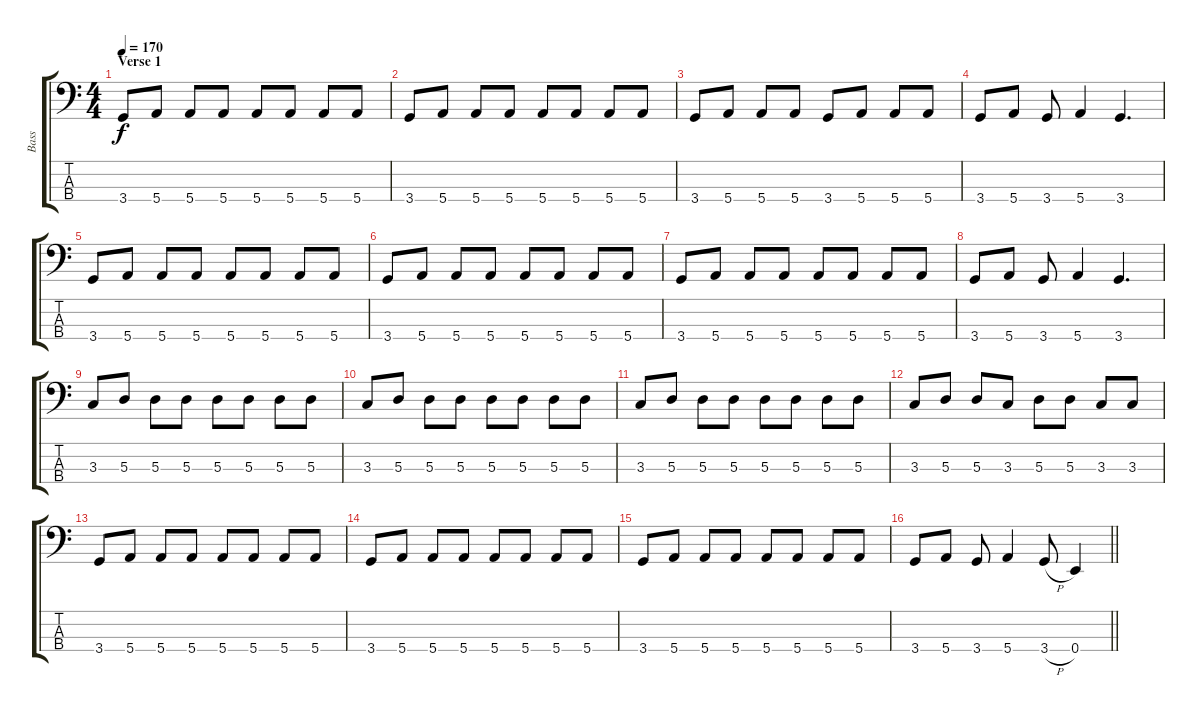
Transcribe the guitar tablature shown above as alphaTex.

\track ("Bass" "Bass") {instrument electricbassfinger}
\staff {score tabs}
\tuning (G2 D2 A1 E1) {hide}
\ts (4 4)
\section ("" "Verse 1")
\tempo 170
\clef f4
\ks c
3.4.8{dy f} 5.4.8 5.4.8 5.4.8 5.4.8 5.4.8 5.4.8 5.4.8 |
3.4.8 5.4.8 5.4.8 5.4.8 5.4.8 5.4.8 5.4.8 5.4.8 |
3.4.8 5.4.8 5.4.8 5.4.8 3.4.8 5.4.8 5.4.8 5.4.8 |
3.4.8 5.4.8 3.4.8 5.4.4 3.4.4{d} |
3.4.8 5.4.8 5.4.8 5.4.8 5.4.8 5.4.8 5.4.8 5.4.8 |
3.4.8 5.4.8 5.4.8 5.4.8 5.4.8 5.4.8 5.4.8 5.4.8 |
3.4.8 5.4.8 5.4.8 5.4.8 5.4.8 5.4.8 5.4.8 5.4.8 |
3.4.8 5.4.8 3.4.8 5.4.4 3.4.4{d} |
3.3.8 5.3.8 5.3.8 5.3.8 5.3.8 5.3.8 5.3.8 5.3.8 |
3.3.8 5.3.8 5.3.8 5.3.8 5.3.8 5.3.8 5.3.8 5.3.8 |
3.3.8 5.3.8 5.3.8 5.3.8 5.3.8 5.3.8 5.3.8 5.3.8 |
3.3.8 5.3.8 5.3.8 3.3.8 5.3.8 5.3.8 3.3.8 3.3.8 |
3.4.8 5.4.8 5.4.8 5.4.8 5.4.8 5.4.8 5.4.8 5.4.8 |
3.4.8 5.4.8 5.4.8 5.4.8 5.4.8 5.4.8 5.4.8 5.4.8 |
3.4.8 5.4.8 5.4.8 5.4.8 5.4.8 5.4.8 5.4.8 5.4.8 |
\barLineRight lightlight
3.4.8 5.4.8 3.4.8 5.4.4 3.4{h}.8 0.4.4
